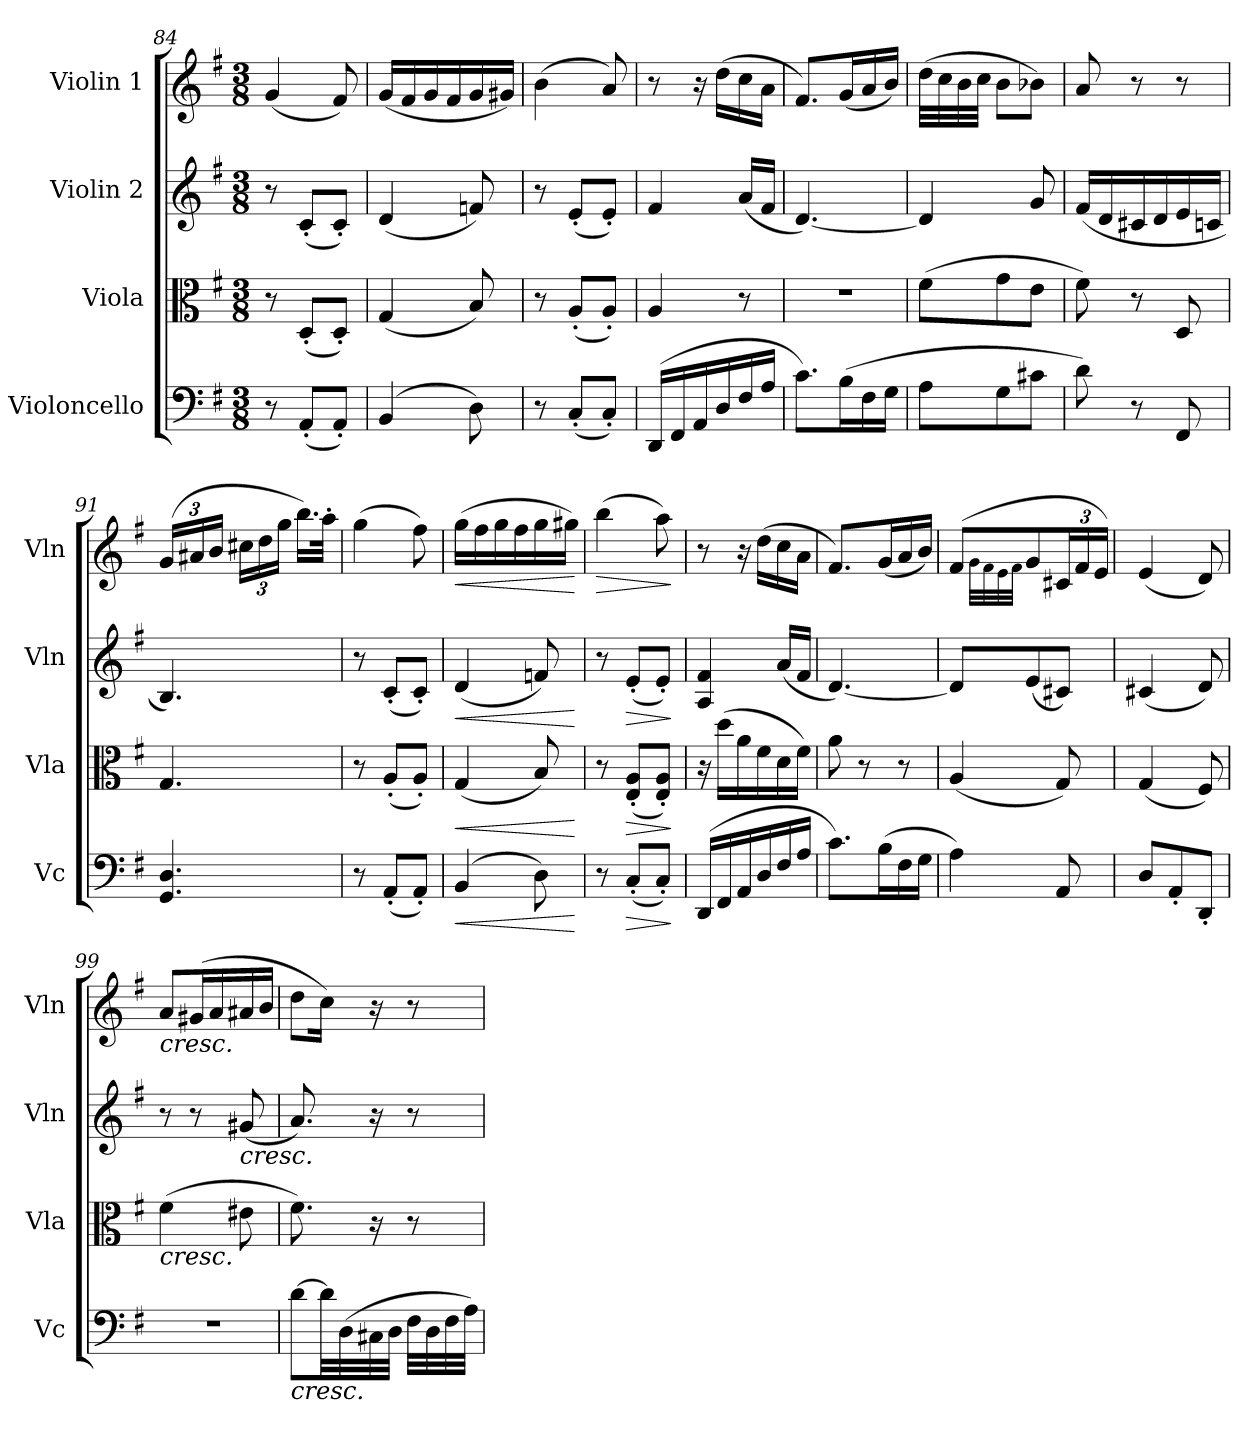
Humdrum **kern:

**kern	**dynam	**kern	**dynam	**kern	**dynam	**kern	**dynam
*part4	*part4	*part3	*part3	*part2	*part2	*part1	*part1
*staff4	*staff4	*staff3	*staff3	*staff2	*staff2	*staff1	*staff1
*I"Violoncello	*	*I"Viola	*	*I"Violin 2	*	*I"Violin 1	*
*I'Vc	*	*I'Vla	*	*I'Vln	*	*I'Vln	*
!!LO:LB:g=z
*clefF4	*	*clefC3	*	*clefG2	*	*clefG2	*
*k[f#]	*	*k[f#]	*	*k[f#]	*	*k[f#]	*
*M3/8	*	*M3/8	*	*M3/8	*	*M3/8	*
=84	=84	=84	=84	=84	=84	=84	=84
8r	.	8r	.	8r	.	(4g/	.
(8AA'/L	.	(8D'/L	.	(8c'/L	.	.	.
8AA'/J)	.	8D'/J)	.	8c'/J)	.	8f#/)	.
=85	=85	=85	=85	=85	=85	=85	=85
(4BB/	.	(4G/	.	(4d/	.	(16g/LL	.
.	.	.	.	.	.	16f#/	.
.	.	.	.	.	.	16g/	.
.	.	.	.	.	.	16f#/	.
8D\)	.	8B/)	.	8fn/)	.	16g/	.
.	.	.	.	.	.	16g#X/JJ)	.
=86	=86	=86	=86	=86	=86	=86	=86
8r	.	8r	.	8r	.	(4b\	.
(8C'/L	.	(8A'/L	.	(8e'/L	.	.	.
8C'/J)	.	8A'/J)	.	8e'/J)	.	8a/)	.
=87	=87	=87	=87	=87	=87	=87	=87
(16DD/LL	.	4A/	.	4f#/	.	8r	.
16FF#/	.	.	.	.	.	.	.
16AA/	.	.	.	.	.	16r	.
16D/	.	.	.	.	.	(16dd\LL	.
16F#/	.	8r	.	(16a/LL	.	16cc\	.
16A/JJ	.	.	.	16f#/JJ	.	16a\JJ	.
=88	=88	=88	=88	=88	=88	=88	=88
8.c\L)	.	4.r	.	[4.d/)	.	8.f#/L)	.
(16B\L	.	.	.	.	.	(16g/L	.
16F#\	.	.	.	.	.	16a/	.
16G\JJ	.	.	.	.	.	16b/JJ)	.
=89	=89	=89	=89	=89	=89	=89	=89
8A\L	.	(8f#\L	.	4d/]	.	(32dd\LLL	.
.	.	.	.	.	.	32cc\	.
.	.	.	.	.	.	32b\	.
.	.	.	.	.	.	32cc\JJJ	.
8G\	.	8g\	.	.	.	8b\L	.
8c#X\J	.	8e\J	.	8g/	.	8b-X\J)	.
=90	=90	=90	=90	=90	=90	=90	=90
8d\)	.	8f#\)	.	(16f#/LL	.	8a/	.
.	.	.	.	16d/	.	.	.
8r	.	8r	.	16c#X/	.	8r	.
.	.	.	.	16d/	.	.	.
8FF#/	.	8D/	.	16e/	.	8r	.
.	.	.	.	16cn/JJ	.	.	.
!!LO:LB:g=z
=91	=91	=91	=91	=91	=91	=91	=91
*	*	*	*	*	*	*Xbrackettup	*
4.GG/ 4.D/	.	4.G/	.	4.B/)	.	(24g/LL	.
.	.	.	.	.	.	24a#X/	.
.	.	.	.	.	.	24b/JJ	.
.	.	.	.	.	.	24cc#X\LL	.
.	.	.	.	.	.	24dd\	.
.	.	.	.	.	.	24gg\JJ	.
.	.	.	.	.	.	16.bb\LL)	.
.	.	.	.	.	.	32aa'\JJk	.
!!LO:LB:g=z
=92	=92	=92	=92	=92	=92	=92	=92
8r	.	8r	.	8r	.	(4gg\	.
(8AA'/L	.	(8A'/L	.	(8c'/L	.	.	.
8AA'/J)	.	8A'/J)	.	8c'/J)	.	8ff#\)	.
=93	=93	=93	=93	=93	=93	=93	=93
!	!LO:HP:b	!	!LO:HP:b	!	!LO:HP:b	!	!LO:HP:b
(4BB/	<	(4G/	<	(4d/	<	(16gg\LL	<
.	.	.	.	.	.	16ff#\	.
.	.	.	.	.	.	16gg\	.
.	.	.	.	.	.	16ff#\	.
8D\)	.	8B/)	.	8fn/)	.	16gg\	.
.	.	.	.	.	.	16gg#X\JJ)	.
.	[	.	[	.	[	.	[
=94	=94	=94	=94	=94	=94	=94	=94
!	!	!	!	!	!	!	!LO:HP:b
8r	.	8r	.	8r	.	(4bb\	>
!	!LO:HP:b	!	!LO:HP:b	!	!LO:HP:b	!	!
(8C'/L	>	(8E/' 8A/'L	>	(8e'/L	>	.	.
8C'/J)	.	8E/' 8A/'J)	.	8e'/J)	.	8aa\)	.
.	]	.	]	.	]	.	]
=95	=95	=95	=95	=95	=95	=95	=95
(16DD/LL	.	16r	.	4A/ 4f#/	.	8r	.
16FF#/	.	(16dd\LL	.	.	.	.	.
16AA/	.	16a\	.	.	.	16r	.
16D/	.	16f#\	.	.	.	(16dd\LL	.
16F#/	.	16d\	.	(16a/LL	.	16cc\	.
16A/JJ	.	16f#\JJ)	.	16f#/JJ	.	16a\JJ	.
=96	=96	=96	=96	=96	=96	=96	=96
8.c\L)	.	8a\	.	[4.d/)	.	8.f#/L)	.
.	.	8r	.	.	.	.	.
(16B\L	.	.	.	.	.	(16g/L	.
16F#\	.	8r	.	.	.	16a/	.
16G\JJ	.	.	.	.	.	16b/JJ)	.
=97	=97	=97	=97	=97	=97	=97	=97
4A\)	.	(4A/	.	8d/L]	.	(>8f#/L	.
.	.	.	.	.	.	32qg\LLL	.
.	.	.	.	.	.	32qf#\	.
.	.	.	.	.	.	32qe\	.
.	.	.	.	.	.	32qf#\JJJ	.
.	.	.	.	(8e/	.	8g/	.
8AA/	.	8G/)	.	8c#X/J)	.	24c#X/L	.
.	.	.	.	.	.	24f#/	.
.	.	.	.	.	.	24e/JJ)	.
=98	=98	=98	=98	=98	=98	=98	=98
8D/L	.	(4G/	.	(4c#X/	.	(4e/	.
8AA'/	.	.	.	.	.	.	.
8DD'/J	.	8F#/)	.	8d/)	.	8d/)	.
=99	=99	=99	=99	=99	=99	=99	=99
!	!	!	!	!	!	!LO:TX:b:i:t=cresc.	!
!	!	!LO:TX:b:i:t=cresc.	!	!	!	!	!
4.r	.	(4f#\	.	8r	.	8a/L	.
.	.	.	.	8r	.	(16g#X/L	.
.	.	.	.	.	.	16a/	.
!	!	!	!	!LO:TX:b:i:t=cresc.	!	!	!
.	.	8e#X\	.	(8g#X/	.	16a#X/	.
.	.	.	.	.	.	16b/JJ	.
!!LO:LB:g=z
=100	=100	=100	=100	=100	=100	=100	=100
!LO:TX:b:i:t=cresc.	!	!	!	!	!	!	!
[8d\L	.	8.f#\)	.	8.a/)	.	8dd\L	.
32d\LL]	.	.	.	.	.	16cc\Jk)	.
(32D\	.	.	.	.	.	.	.
32C#X\	.	16r	.	16r	.	16r	.
32D\JJJ	.	.	.	.	.	.	.
32F#\LLL	.	8r	.	8r	.	8r	.
32D\	.	.	.	.	.	.	.
32F#\	.	.	.	.	.	.	.
32A\JJJ)	.	.	.	.	.	.	.
=	=	=	=	=	=	=	=
*-	*-	*-	*-	*-	*-	*-	*-
